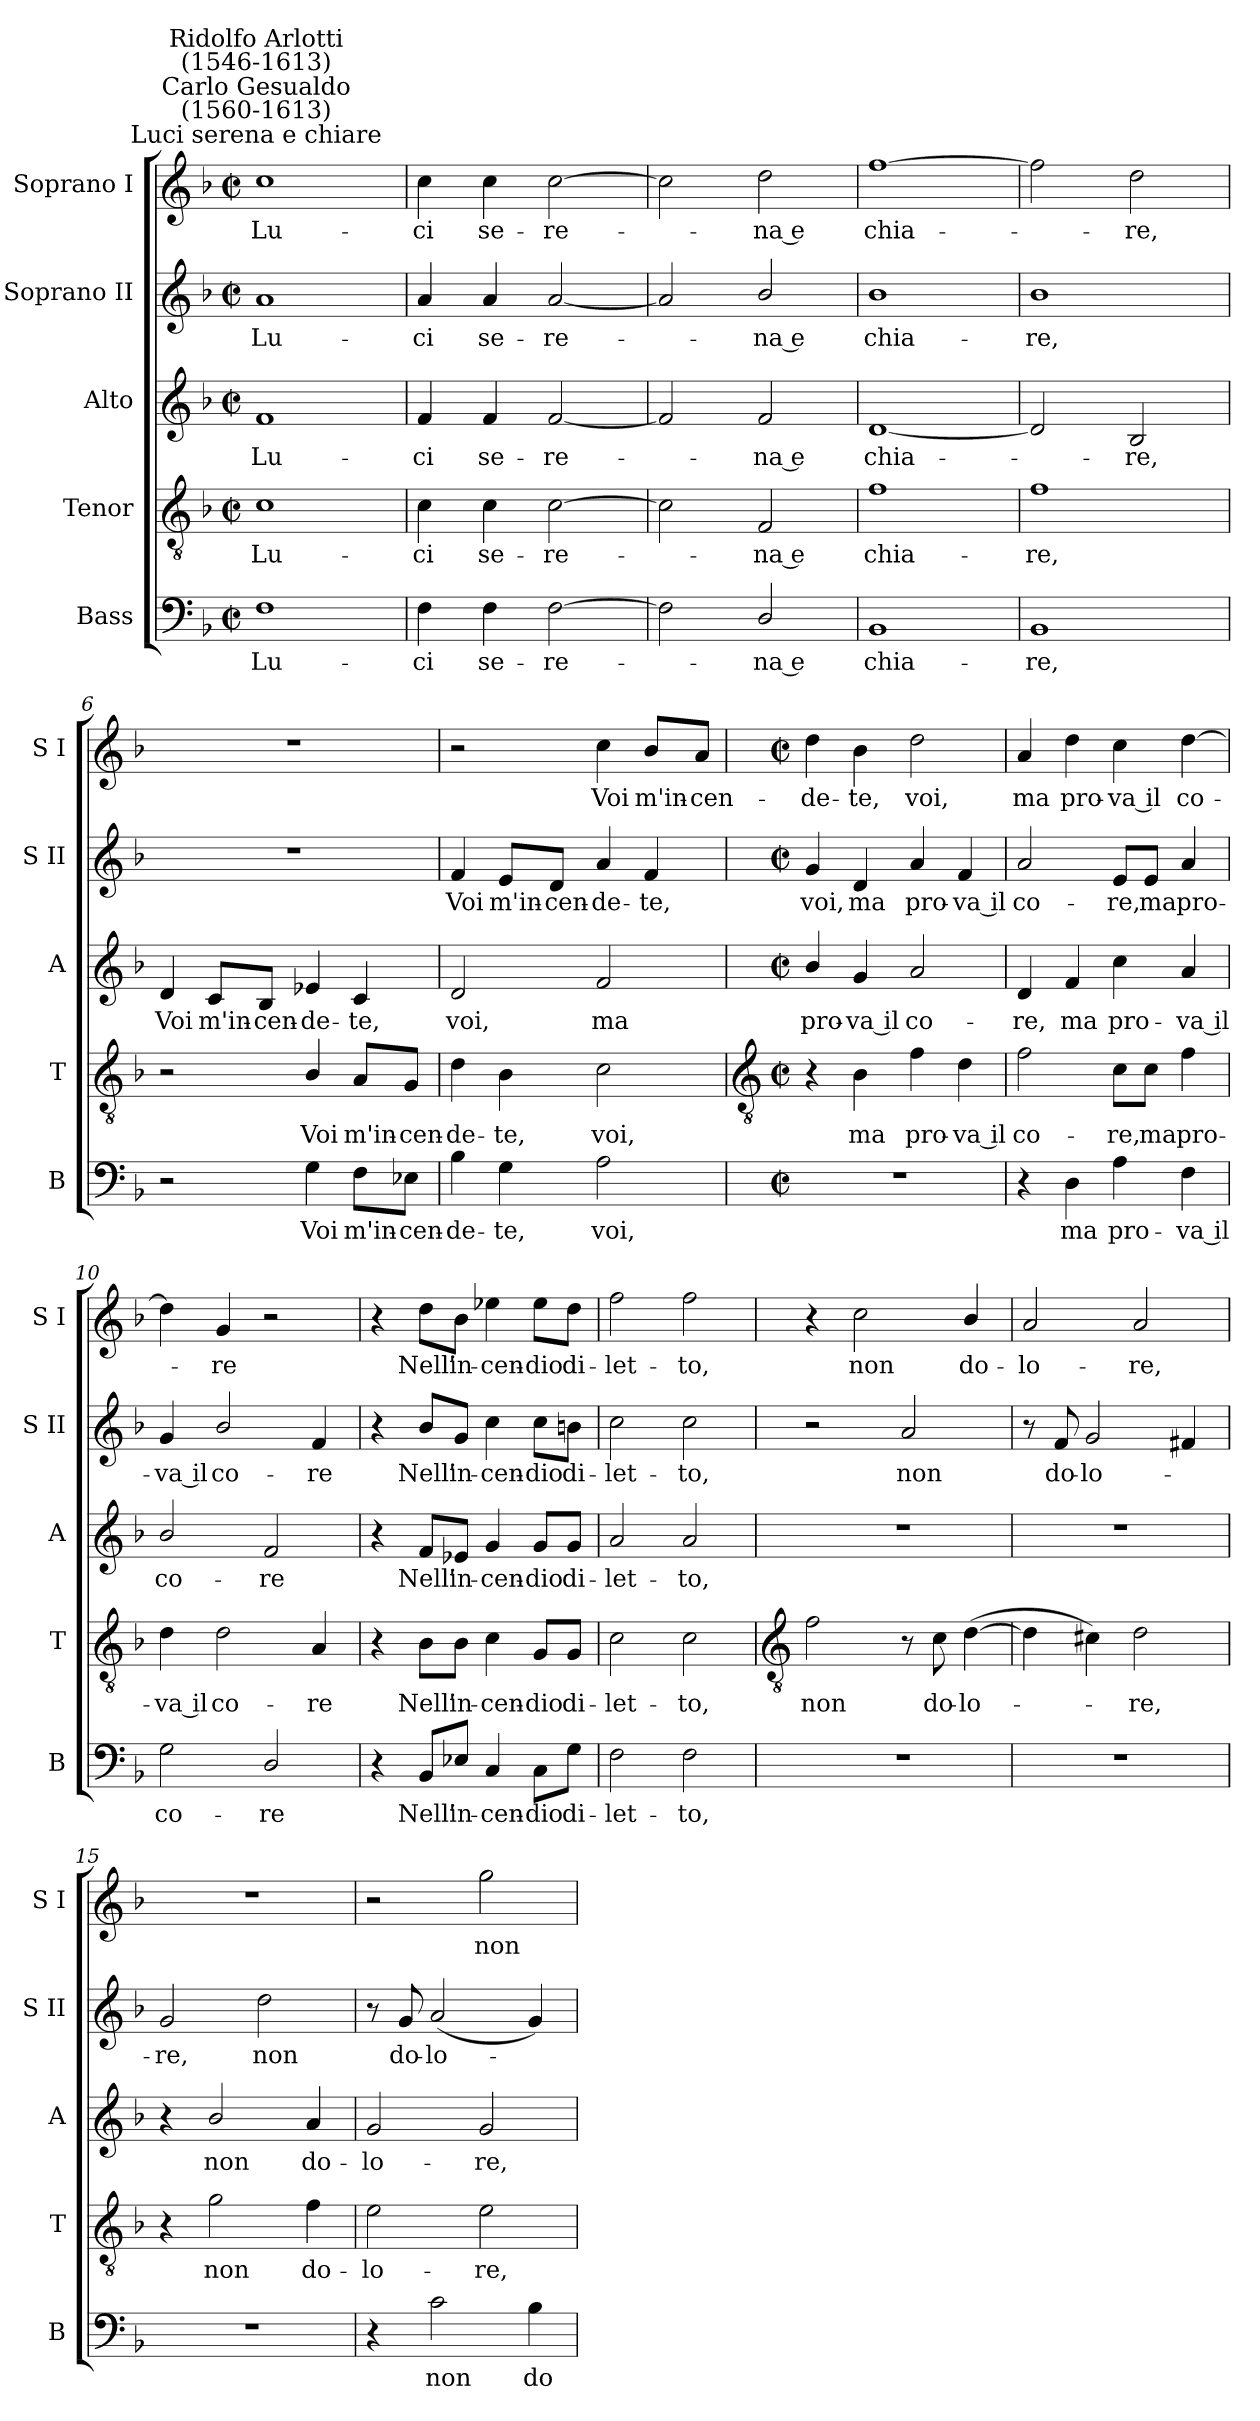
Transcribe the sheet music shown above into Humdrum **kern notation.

**kern	**text	**kern	**text	**kern	**text	**kern	**text	**kern	**text
*part5	*part5	*part4	*part4	*part3	*part3	*part2	*part2	*part1	*part1
*staff5	*staff5	*staff4	*staff4	*staff3	*staff3	*staff2	*staff2	*staff1	*staff1
*I"Bass	*	*I"Tenor	*	*I"Alto	*	*I"Soprano II	*	*I"Soprano I	*
*I'B	*	*I'T	*	*I'A	*	*I'S II	*	*I'S I	*
*clefF4	*	*clefGv2	*	*clefG2	*	*clefG2	*	*clefG2	*
*k[b-]	*	*k[b-]	*	*k[b-]	*	*k[b-]	*	*k[b-]	*
*F:	*	*F:	*	*F:	*	*F:	*	*F:	*
*M2/2	*	*M2/2	*	*M2/2	*	*M2/2	*	*M2/2	*
*met(c|)	*	*met(c|)	*	*met(c|)	*	*met(c|)	*	*met(c|)	*
=1	=1	=1	=1	=1	=1	=1	=1	=1	=1
!	!	!	!	!	!	!	!	!LO:TX:a:cj:t=Luci serena e chiare	!
!	!	!	!	!	!	!	!	!LO:TX:a:cj:t=Carlo Gesualdo\n(1560-1613)	!
!	!	!	!	!	!	!	!	!LO:TX:a:cj:t=Ridolfo Arlotti\n(1546-1613)	!
!	!LO:LY:b	!	!LO:LY:b	!	!LO:LY:b	!	!LO:LY:b	!	!LO:LY:b
1F	Lu-	1c	Lu-	1f	Lu-	1a	Lu-	1cc	Lu-
=2	=2	=2	=2	=2	=2	=2	=2	=2	=2
!	!LO:LY:b	!	!LO:LY:b	!	!LO:LY:b	!	!LO:LY:b	!	!LO:LY:b
4F	-ci	4c	-ci	4f	-ci	4a	-ci	4cc	-ci
!	!LO:LY:b	!	!LO:LY:b	!	!LO:LY:b	!	!LO:LY:b	!	!LO:LY:b
4F	se-	4c	se-	4f	se-	4a	se-	4cc	se-
!	!LO:LY:b	!	!LO:LY:b	!	!LO:LY:b	!	!LO:LY:b	!	!LO:LY:b
[2F	-re-	[2c	-re-	[2f	-re-	[2a	-re-	[2cc	-re-
=3	=3	=3	=3	=3	=3	=3	=3	=3	=3
2F]	.	2c]	.	2f]	.	2a]	.	2cc]	.
!	!LO:LY:b	!	!LO:LY:b	!	!LO:LY:b	!	!LO:LY:b	!	!LO:LY:b
2D/	na e	2F	na e	2f	na e	2b-/	na e	2dd	na e
=4	=4	=4	=4	=4	=4	=4	=4	=4	=4
!	!LO:LY:b	!	!LO:LY:b	!	!LO:LY:b	!	!LO:LY:b	!	!LO:LY:b
1BB-	chia-	1f	chia-	[1d	chia-	1b-	chia-	[1ff	chia-
=5	=5	=5	=5	=5	=5	=5	=5	=5	=5
!	!LO:LY:b	!	!LO:LY:b	!	!	!	!LO:LY:b	!	!
1BB-	-re,	1f	-re,	2d]	.	1b-	-re,	2ff]	.
!	!	!	!	!	!LO:LY:b	!	!	!	!LO:LY:b
.	.	.	.	2B-	re,	.	.	2dd	re,
=6	=6	=6	=6	=6	=6	=6	=6	=6	=6
!	!	!	!	!	!LO:LY:b	!	!	!	!
2r	.	2r	.	4d	Voi	1r	.	1r	.
!	!	!	!	!	!LO:LY:b	!	!	!	!
.	.	.	.	8c/L	m'in-	.	.	.	.
!	!	!	!	!	!LO:LY:b	!	!	!	!
.	.	.	.	8B-/J	-cen-	.	.	.	.
!	!LO:LY:b	!	!LO:LY:b	!	!LO:LY:b	!	!	!	!
4G	Voi	4B-/	Voi	4e-X	-de-	.	.	.	.
!	!LO:LY:b	!	!LO:LY:b	!	!LO:LY:b	!	!	!	!
8F\L	m'in-	8A/L	m'in-	4c	-te,	.	.	.	.
!	!LO:LY:b	!	!LO:LY:b	!	!	!	!	!	!
8E-X\J	-cen-	8G/J	-cen-	.	.	.	.	.	.
=7	=7	=7	=7	=7	=7	=7	=7	=7	=7
!	!LO:LY:b	!	!LO:LY:b	!	!LO:LY:b	!	!LO:LY:b	!	!
4B-	-de-	4d	-de-	2d	voi,	4f	Voi	2r	.
!	!LO:LY:b	!	!LO:LY:b	!	!	!	!LO:LY:b	!	!
4G	-te,	4B-	-te,	.	.	8e/L	m'in-	.	.
!	!	!	!	!	!	!	!LO:LY:b	!	!
.	.	.	.	.	.	8d/J	-cen-	.	.
!	!LO:LY:b	!	!LO:LY:b	!	!LO:LY:b	!	!LO:LY:b	!	!LO:LY:b
2A	voi,	2c	voi,	2f	ma	4a	-de-	4cc	Voi
!	!	!	!	!	!	!	!LO:LY:b	!	!LO:LY:b
.	.	.	.	.	.	4f	-te,	8b-/L	m'in-
!	!	!	!	!	!	!	!	!	!LO:LY:b
.	.	.	.	.	.	.	.	8a/J	-cen-
!!LO:LB:g=z
=8	=8	=8	=8	=8	=8	=8	=8	=8	=8
*	*	*clefGv2	*	*	*	*	*	*	*
*M2/2	*	*M2/2	*	*M2/2	*	*M2/2	*	*M2/2	*
*met(c|)	*	*met(c|)	*	*met(c|)	*	*met(c|)	*	*met(c|)	*
!	!	!	!	!	!LO:LY:b	!	!LO:LY:b	!	!LO:LY:b
1r	.	4r	.	4b-/	pro-	4g	voi,	4dd	-de-
!	!	!	!LO:LY:b	!	!LO:LY:b	!	!LO:LY:b	!	!LO:LY:b
.	.	4B-	ma	4g	-va il	4d	ma	4b-	-te,
!	!	!	!LO:LY:b	!	!LO:LY:b	!	!LO:LY:b	!	!LO:LY:b
.	.	4f	pro-	2a	co-	4a	pro-	2dd	voi,
!	!	!	!LO:LY:b	!	!	!	!LO:LY:b	!	!
.	.	4d	-va il	.	.	4f	-va il	.	.
=9	=9	=9	=9	=9	=9	=9	=9	=9	=9
!	!	!	!LO:LY:b	!	!LO:LY:b	!	!LO:LY:b	!	!LO:LY:b
4r	.	2f	co-	4d	-re,	2a	co-	4a	ma
!	!LO:LY:b	!	!	!	!LO:LY:b	!	!	!	!LO:LY:b
4D	ma	.	.	4f	ma	.	.	4dd	pro-
!	!LO:LY:b	!	!LO:LY:b	!	!LO:LY:b	!	!LO:LY:b	!	!LO:LY:b
4A	pro-	8c\L	-re,	4cc	pro-	8e/L	-re,	4cc	-va il
!	!	!	!LO:LY:b	!	!	!	!LO:LY:b	!	!
.	.	8c\J	ma	.	.	8e/J	ma	.	.
!	!LO:LY:b	!	!LO:LY:b	!	!LO:LY:b	!	!LO:LY:b	!	!LO:LY:b
4F	-va il	4f	pro-	4a	-va il	4a	pro-	[4dd	co-
=10	=10	=10	=10	=10	=10	=10	=10	=10	=10
!	!LO:LY:b	!	!LO:LY:b	!	!LO:LY:b	!	!LO:LY:b	!	!
2G	co-	4d	-va il	2b-/	co-	4g	-va il	4dd]	.
!	!	!	!LO:LY:b	!	!	!	!LO:LY:b	!	!LO:LY:b
.	.	2d	co-	.	.	2b-/	co-	4g	re
!	!LO:LY:b	!	!	!	!LO:LY:b	!	!	!	!
2D/	-re	.	.	2f	-re	.	.	2r	.
!	!	!	!LO:LY:b	!	!	!	!LO:LY:b	!	!
.	.	4A	-re	.	.	4f	-re	.	.
=11	=11	=11	=11	=11	=11	=11	=11	=11	=11
4r	.	4r	.	4r	.	4r	.	4r	.
!	!LO:LY:b	!	!LO:LY:b	!	!LO:LY:b	!	!LO:LY:b	!	!LO:LY:b
8BB-/L	Nell'	8B-\L	Nell'	8f/L	Nell'	8b-/L	Nell'	8dd\L	Nell'
!	!LO:LY:b	!	!LO:LY:b	!	!LO:LY:b	!	!LO:LY:b	!	!LO:LY:b
8E-X/J	in-	8B-\J	in-	8e-X/J	in-	8g/J	in-	8b-\J	in-
!	!LO:LY:b	!	!LO:LY:b	!	!LO:LY:b	!	!LO:LY:b	!	!LO:LY:b
4C	-cen-	4c	-cen-	4g	-cen-	4cc	-cen-	4ee-X	-cen-
!	!LO:LY:b	!	!LO:LY:b	!	!LO:LY:b	!	!LO:LY:b	!	!LO:LY:b
8C\L	-dio	8G/L	-dio	8g/L	-dio	8cc\L	-dio	8ee-\L	-dio
!	!LO:LY:b	!	!LO:LY:b	!	!LO:LY:b	!	!LO:LY:b	!	!LO:LY:b
8G\J	di-	8G/J	di-	8g/J	di-	8bn\J	di-	8dd\J	di-
=12	=12	=12	=12	=12	=12	=12	=12	=12	=12
!	!LO:LY:b	!	!LO:LY:b	!	!LO:LY:b	!	!LO:LY:b	!	!LO:LY:b
2F	-let-	2c	-let-	2a	-let-	2cc	-let-	2ff	-let-
!	!LO:LY:b	!	!LO:LY:b	!	!LO:LY:b	!	!LO:LY:b	!	!LO:LY:b
2F	-to,	2c	-to,	2a	-to,	2cc	-to,	2ff	-to,
!!LO:LB:g=z
=13	=13	=13	=13	=13	=13	=13	=13	=13	=13
*	*	*clefGv2	*	*	*	*	*	*	*
!	!	!	!LO:LY:b	!	!	!	!	!	!
1r	.	2f	non	1r	.	2r	.	4r	.
!	!	!	!	!	!	!	!	!	!LO:LY:b
.	.	.	.	.	.	.	.	2cc	non
!	!	!	!	!	!	!	!LO:LY:b	!	!
.	.	8r	.	.	.	2a	non	.	.
!	!	!	!LO:LY:b	!	!	!	!	!	!
.	.	8c	do-	.	.	.	.	.	.
!	!	!	!LO:LY:b	!	!	!	!	!	!LO:LY:b
.	.	(>[4d	-lo-	.	.	.	.	4b-/	do-
=14	=14	=14	=14	=14	=14	=14	=14	=14	=14
!	!	!	!	!	!	!	!	!	!LO:LY:b
1r	.	4d]	.	1r	.	8r	.	2a	-lo-
!	!	!	!	!	!	!	!LO:LY:b	!	!
.	.	.	.	.	.	8f	do-	.	.
!	!	!	!	!	!	!	!LO:LY:b	!	!
.	.	4c#X)	.	.	.	2g	-lo-	.	.
!	!	!	!LO:LY:b	!	!	!	!	!	!LO:LY:b
.	.	2d	re,	.	.	.	.	2a	-re,
.	.	.	.	.	.	4f#X	.	.	.
=15	=15	=15	=15	=15	=15	=15	=15	=15	=15
!	!	!	!	!	!	!	!LO:LY:b	!	!
1r	.	4r	.	4r	.	2g	re,	1r	.
!	!	!	!LO:LY:b	!	!LO:LY:b	!	!	!	!
.	.	2g	non	2b-/	non	.	.	.	.
!	!	!	!	!	!	!	!LO:LY:b	!	!
.	.	.	.	.	.	2dd	non	.	.
!	!	!	!LO:LY:b	!	!LO:LY:b	!	!	!	!
.	.	4f	do-	4a	do-	.	.	.	.
=16	=16	=16	=16	=16	=16	=16	=16	=16	=16
!	!	!	!LO:LY:b	!	!LO:LY:b	!	!	!	!
4r	.	2e	-lo-	2g	-lo-	8r	.	2r	.
!	!	!	!	!	!	!	!LO:LY:b	!	!
.	.	.	.	.	.	8g	do-	.	.
!	!LO:LY:b	!	!	!	!	!	!LO:LY:b	!	!
2c	non	.	.	.	.	(<2a	-lo-	.	.
!	!	!	!LO:LY:b	!	!LO:LY:b	!	!	!	!LO:LY:b
.	.	2e	-re,	2g	-re,	.	.	2gg	non
!	!LO:LY:b	!	!	!	!	!	!	!	!
4B-	do-	.	.	.	.	4g)	.	.	.
=	=	=	=	=	=	=	=	=	=
*-	*-	*-	*-	*-	*-	*-	*-	*-	*-
